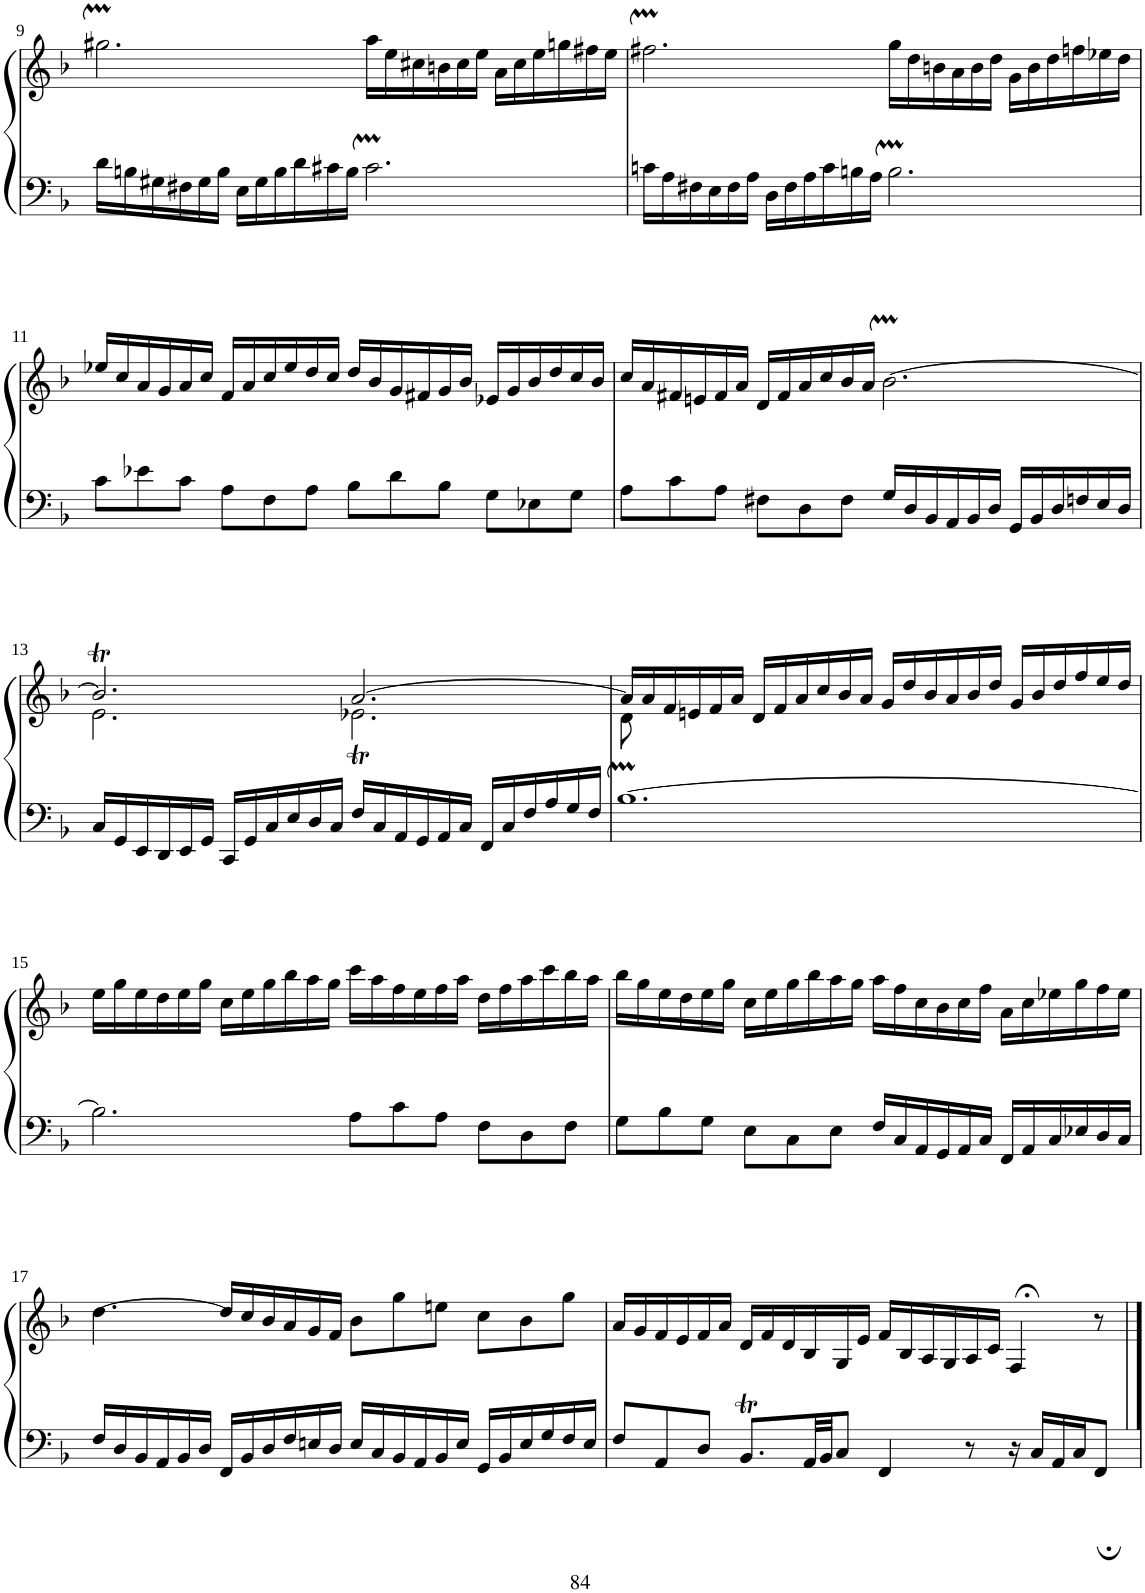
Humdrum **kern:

**kern	**kern
*part1	*part1
*staff2	*staff1
*I"Piano	*
*I'Pno	*
!!LO:PB:g=z
*clefF4	*clefG2
*k[b-]	*k[b-]
*M12/8	*M12/8
=9	=9
16d\LL	2.gg#Xm\
16Bn\	.
16G#X\	.
16F#X\	.
16G#\	.
16B\JJ	.
16E\LL	.
16G#\	.
16B\	.
16d\	.
16c#X\	.
16B\JJ	.
2.c#m\	16aa\LL
.	16ee\
.	16cc#X\
.	16bn\
.	16cc#\
.	16ee\JJ
.	16a\LL
.	16cc#\
.	16ee\
.	16ggn\
.	16ff#X\
.	16ee\JJ
=10	=10
16cn\LL	2.ff#Xm\
16A\	.
16F#X\	.
16E\	.
16F#\	.
16A\JJ	.
16D\LL	.
16F#\	.
16A\	.
16c\	.
16Bn\	.
16A\JJ	.
2.Bm\	16gg\LL
.	16dd\
.	16bn\
.	16a\
.	16b\
.	16dd\JJ
.	16g\LL
.	16b\
.	16dd\
.	16ffn\
.	16ee-X\
.	16dd\JJ
!!LO:LB:g=z
=11	=11
8c\L	16ee-X/LL
.	16cc/
8e-X\	16a/
.	16g/
8c\J	16a/
.	16cc/JJ
8A\L	16f/LL
.	16a/
8F\	16cc/
.	16ee-/
8A\J	16dd/
.	16cc/JJ
8B-\L	16dd/LL
.	16b-/
8d\	16g/
.	16f#X/
8B-\J	16g/
.	16b-/JJ
8G\L	16e-X/LL
.	16g/
8E-X\	16b-/
.	16dd/
8G\J	16cc/
.	16b-/JJ
=12	=12
8A\L	16cc/LL
.	16a/
8c\	16f#X/
.	16en/
8A\J	16f#/
.	16a/JJ
8F#X\L	16d/LL
.	16f#/
8D\	16a/
.	16cc/
8F#\J	16b-/
.	16a/JJ
16G/LL	[2.b-M\
16D/	.
16BB-/	.
16AA/	.
16BB-/	.
16D/JJ	.
16GG/LL	.
16BB-/	.
16D/	.
16Fn/	.
16E/	.
16D/JJ	.
!!LO:LB:g=z
=13	=13
*	*^
16C/LL	2.b-T/]	2.e\
16GG/	.	.
16EE/	.	.
16DD/	.	.
16EE/	.	.
16GG/JJ	.	.
16CC/LL	.	.
16GG/	.	.
16C/	.	.
16E/	.	.
16D/	.	.
16C/JJ	.	.
16F/LL	[2.a/	2.e-XT\
16C/	.	.
16AA/	.	.
16GG/	.	.
16AA/	.	.
16C/JJ	.	.
16FF/LL	.	.
16C/	.	.
16F/	.	.
16A/	.	.
16G/	.	.
16F/JJ	.	.
=14	=14	=14
[1.B-M	16a/LL]	8d\
.	16a/	.
.	16f/	1ryy
.	16en/	.
.	16f/	.
.	16a/JJ	.
.	16d/LL	.
.	16f/	.
.	16a/	.
.	16cc/	.
.	16b-/	.
.	16a/JJ	.
.	16g/LL	.
.	16dd/	.
.	16b-/	.
.	16a/	.
.	16b-/	.
.	16dd/JJ	.
.	16g/LL	4.ryy
.	16b-/	.
.	16dd/	.
.	16ff/	.
.	16ee/	.
.	16dd/JJ	.
*	*v	*v
!!LO:LB:g=z
=15	=15
2.B-\]	16ee\LL
.	16gg\
.	16ee\
.	16dd\
.	16ee\
.	16gg\JJ
.	16cc\LL
.	16ee\
.	16gg\
.	16bb-\
.	16aa\
.	16gg\JJ
8A\L	16ccc\LL
.	16aa\
8c\	16ff\
.	16ee\
8A\J	16ff\
.	16aa\JJ
8F\L	16dd\LL
.	16ff\
8D\	16aa\
.	16ccc\
8F\J	16bb-\
.	16aa\JJ
=16	=16
8G\L	16bb-\LL
.	16gg\
8B-\	16ee\
.	16dd\
8G\J	16ee\
.	16gg\JJ
8E\L	16cc\LL
.	16ee\
8C\	16gg\
.	16bb-\
8E\J	16aa\
.	16gg\JJ
16F/LL	16aa\LL
16C/	16ff\
16AA/	16cc\
16GG/	16b-\
16AA/	16cc\
16C/JJ	16ff\JJ
16FF/LL	16a\LL
16AA/	16cc\
16C/	16ee-X\
16E-X/	16gg\
16D/	16ff\
16C/JJ	16ee-\JJ
!!LO:LB:g=z
=17	=17
16F/LL	[4.dd\
16D/	.
16BB-/	.
16AA/	.
16BB-/	.
16D/JJ	.
16FF/LL	16dd/LL]
16BB-/	16cc/
16D/	16b-/
16F/	16a/
16En/	16g/
16D/JJ	16f/JJ
16E/LL	8b-\L
16C/	.
16BB-/	8gg\
16AA/	.
16BB-/	8een\J
16E/JJ	.
16GG/LL	8cc\L
16BB-/	.
16E/	8b-\
16G/	.
16F/	8gg\J
16E/JJ	.
=18	=18
8F/L	16a/LL
.	16g/
8AA/	16f/
.	16e/
8D/J	16f/
.	16a/JJ
8.BB-T/L	16d/LL
.	16f/
.	16d/
32AA/LL	16B-/
32BB-/JJ	.
8C/J	16G/
.	16e/JJ
4FF/	16f/LL
.	16B-/
.	16A/
.	16G/
8r	16A/
.	16c/JJ
16r	4F;</
16C/LL	.
16AA/	.
16C/J	.
8FF;/J	8r
==	==
*-	*-
